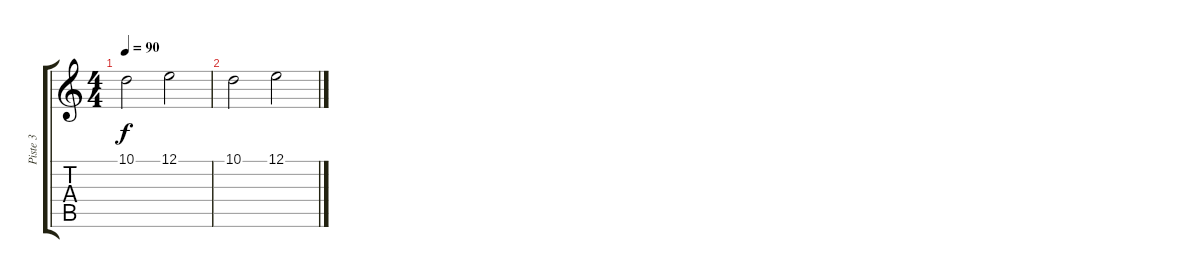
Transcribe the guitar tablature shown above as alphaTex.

\track ("Piste 3" "Piste 3") {instrument stringensemble2}
\staff {score tabs}
\tuning (E4 B3 G3 D3 A2 E2) {hide}
\ts (4 4)
\tempo 90
\clef g2
\ks c
10.1.2{dy f} 12.1.2 |
10.1.2 12.1.2
